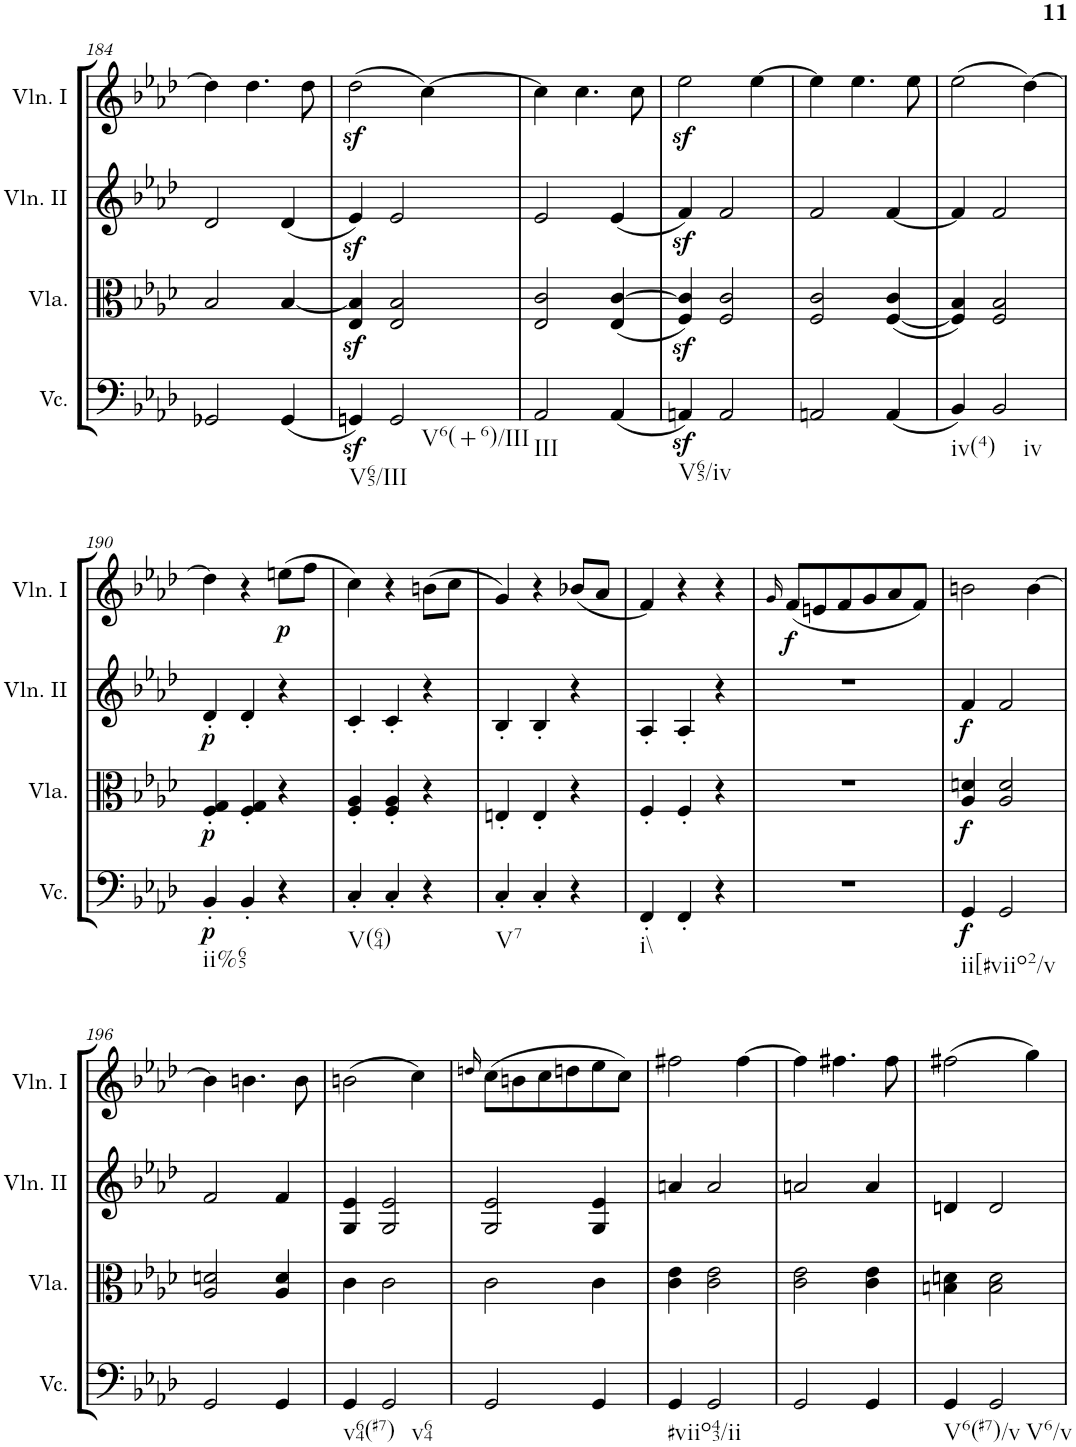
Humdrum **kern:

**kern	**dynam	**kern	**dynam	**kern	**dynam	**kern	**dynam
*part4	*part4	*part3	*part3	*part2	*part2	*part1	*part1
*staff4	*staff4	*staff3	*staff3	*staff2	*staff2	*staff1	*staff1
*I"Violoncello	*	*I"Viola	*	*I"Violino II	*	*I"Violino I	*
*I'Vc.	*	*I'Vla.	*	*I'Vln. II	*	*I'Vln. I	*
!!LO:PB:g=z
*clefF4	*	*clefC3	*	*clefG2	*	*clefG2	*
*k[b-e-a-d-]	*	*k[b-e-a-d-]	*	*k[b-e-a-d-]	*	*k[b-e-a-d-]	*
*M3/4	*	*M3/4	*	*M3/4	*	*M3/4	*
=184	=184	=184	=184	=184	=184	=184	=184
2GG-X/	.	2B-/	.	2d-/	.	4dd-\]	.
.	.	.	.	.	.	4.dd-\	.
(4GG-/	.	[4B-/	.	(4d-/	.	.	.
.	.	.	.	.	.	8dd-\	.
=185	=185	=185	=185	=185	=185	=185	=185
!LO:TX:b:t=V65/III	!	!	!	!	!	!	!
4GGnz</)	.	4E-/z< 4B-/]z<	.	4e-z</)	.	(2dd-z<\	.
!LO:TX:b:t=V6(+6)/III	!	!	!	!	!	!	!
2GG/	.	2E-/ 2B-/	.	2e-/	.	.	.
.	.	.	.	.	.	[4cc\)	.
=186	=186	=186	=186	=186	=186	=186	=186
!LO:TX:b:t=III	!	!	!	!	!	!	!
2AA-/	.	2E-/ 2c/	.	2e-/	.	4cc\]	.
.	.	.	.	.	.	4.cc\	.
(4AA-/	.	(<4E-/ [4c/	.	(4e-/	.	.	.
.	.	.	.	.	.	8cc\	.
=187	=187	=187	=187	=187	=187	=187	=187
!LO:TX:b:t=V65/iv	!	!	!	!	!	!	!
4AAnz</)	.	4F/z< 4c/]z<)	.	4fz</)	.	2ee-z<\	.
2AA/	.	2F/ 2c/	.	2f/	.	.	.
.	.	.	.	.	.	[4ee-\	.
=188	=188	=188	=188	=188	=188	=188	=188
2AAn/	.	2F/ 2c/	.	2f/	.	4ee-\]	.
.	.	.	.	.	.	4.ee-\	.
(4AA/	.	([4F/ 4c/	.	[4f/	.	.	.
.	.	.	.	.	.	8ee-\	.
=189	=189	=189	=189	=189	=189	=189	=189
!LO:TX:b:t=iv(4)	!	!	!	!	!	!	!
4BB-/)	.	4F/] 4B-/)	.	4f/]	.	(2ee-\	.
!LO:TX:b:t=iv	!	!	!	!	!	!	!
2BB-/	.	2F/ 2B-/	.	2f/	.	.	.
.	.	.	.	.	.	[4dd-\)	.
!!LO:LB:g=z
=190	=190	=190	=190	=190	=190	=190	=190
!LO:TX:b:t=ii%65	!	!	!	!	!	!	!
!	!LO:DY:b	!	!LO:DY:b	!	!LO:DY:b	!	!
4BB-'/	p	4F/' 4G/'	p	4d-'/	p	4dd-\]	.
4BB-'/	.	4F/' 4G/'	.	4d-'/	.	4r	.
!	!	!	!	!	!	!	!LO:DY:b
4r	.	4r	.	4r	.	(8een\L	p
.	.	.	.	.	.	8ff\J	.
=191	=191	=191	=191	=191	=191	=191	=191
!LO:TX:b:t=V(64)	!	!	!	!	!	!	!
4C'/	.	4F/' 4A-/'	.	4c'/	.	4cc\)	.
4C'/	.	4F/' 4A-/'	.	4c'/	.	4r	.
4r	.	4r	.	4r	.	(8bn\L	.
.	.	.	.	.	.	8cc\J	.
=192	=192	=192	=192	=192	=192	=192	=192
!LO:TX:b:t=V7	!	!	!	!	!	!	!
4C'/	.	4En'/	.	4B-'/	.	4g/)	.
4C'/	.	4E'/	.	4B-'/	.	4r	.
4r	.	4r	.	4r	.	(8b-X/L	.
.	.	.	.	.	.	8a-/J	.
=193	=193	=193	=193	=193	=193	=193	=193
!LO:TX:b:t=i\\	!	!	!	!	!	!	!
4FF'/	.	4F'/	.	4A-'/	.	4f/)	.
4FF'/	.	4F'/	.	4A-'/	.	4r	.
4r	.	4r	.	4r	.	4r	.
=194	=194	=194	=194	=194	=194	=194	=194
.	.	.	.	.	.	16qg/	.
!	!	!	!	!	!	!	!LO:DY:b
2.r	.	2.r	.	2.r	.	(8f/L	f
.	.	.	.	.	.	8en/	.
.	.	.	.	.	.	8f/	.
.	.	.	.	.	.	8g/	.
.	.	.	.	.	.	8a-/	.
.	.	.	.	.	.	8f/J)	.
=195	=195	=195	=195	=195	=195	=195	=195
!LO:TX:b:t=ii[#viio2/v	!	!	!	!	!	!	!
!	!LO:DY:b	!	!LO:DY:b	!	!LO:DY:b	!	!
4GG/	f	4A-/ 4dn/	f	4f/	f	2bn\	.
2GG/	.	2A-/ 2d/	.	2f/	.	.	.
.	.	.	.	.	.	[4b\	.
!!LO:LB:g=z
=196	=196	=196	=196	=196	=196	=196	=196
2GG/	.	2A-/ 2dn/	.	2f/	.	4b\]	.
.	.	.	.	.	.	4.bn\	.
4GG/	.	4A-/ 4d/	.	4f/	.	.	.
.	.	.	.	.	.	8b\	.
=197	=197	=197	=197	=197	=197	=197	=197
!LO:TX:b:t=v64(#7)	!	!	!	!	!	!	!
4GG/	.	4c\	.	4G/ 4e-/	.	(2bn\	.
!LO:TX:b:t=v64	!	!	!	!	!	!	!
2GG/	.	2c\	.	2G/ 2e-/	.	.	.
.	.	.	.	.	.	4cc\)	.
=198	=198	=198	=198	=198	=198	=198	=198
.	.	.	.	.	.	16qddn/	.
2GG/	.	2c\	.	2G/ 2e-/	.	(8cc\L	.
.	.	.	.	.	.	8bn\	.
.	.	.	.	.	.	8cc\	.
.	.	.	.	.	.	8ddn\	.
4GG/	.	4c\	.	4G/ 4e-/	.	8ee-\	.
.	.	.	.	.	.	8cc\J)	.
=199	=199	=199	=199	=199	=199	=199	=199
!LO:TX:b:t=#viio43/ii	!	!	!	!	!	!	!
4GG/	.	4c\ 4e-\	.	4an/	.	2ff#X\	.
2GG/	.	2c\ 2e-\	.	2a/	.	.	.
.	.	.	.	.	.	[4ff#\	.
=200	=200	=200	=200	=200	=200	=200	=200
2GG/	.	2c\ 2e-\	.	2an/	.	4ff#\]	.
.	.	.	.	.	.	4.ff#X\	.
4GG/	.	4c\ 4e-\	.	4a/	.	.	.
.	.	.	.	.	.	8ff#\	.
=201	=201	=201	=201	=201	=201	=201	=201
!LO:TX:b:t=V6(#7)/v	!	!	!	!	!	!	!
4GG/	.	4Bn\ 4dn\	.	4dn/	.	(2ff#X\	.
!LO:TX:b:t=V6/v	!	!	!	!	!	!	!
2GG/	.	2B\ 2d\	.	2d/	.	.	.
.	.	.	.	.	.	4gg\)	.
=	=	=	=	=	=	=	=
*-	*-	*-	*-	*-	*-	*-	*-
